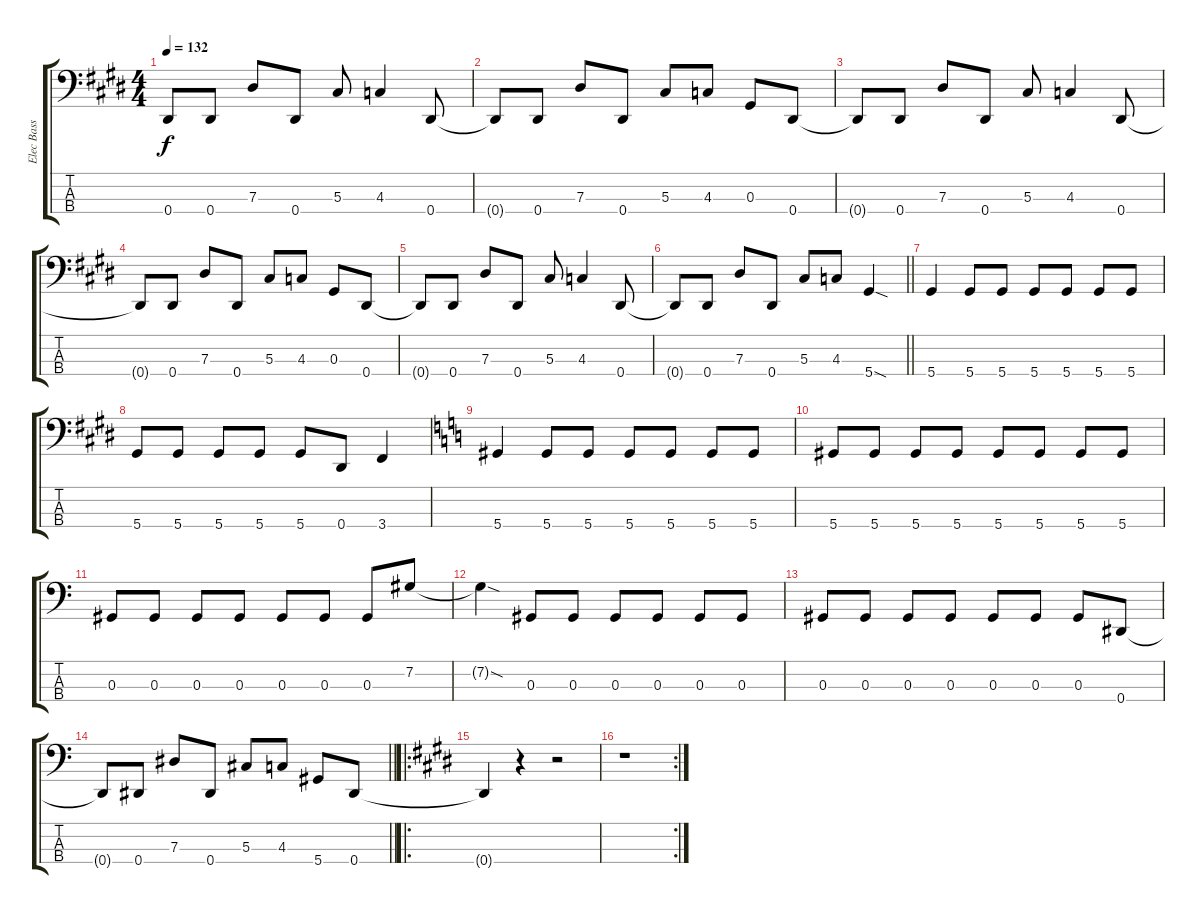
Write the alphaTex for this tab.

\track ("Elec Bass (pick)" "Elec Bass ") {instrument electricbasspick}
\staff {score tabs}
\tuning (Gb2 Db2 Ab1 Eb1) {hide}
\ts (4 4)
\tempo 132
\clef f4
\ks c#minor
0.4{t}.8{dy f} 0.4.8 7.3.8 0.4.8 5.3.8 4.3.4 0.4.8 |
0.4{t}.8 0.4.8 7.3.8 0.4.8 5.3.8 4.3.8 0.3.8 0.4.8 |
\ks e
0.4{t}.8 0.4.8 7.3.8 0.4.8 5.3.8 4.3.4 0.4.8 |
\ks c#minor
0.4{t}.8 0.4.8 7.3.8 0.4.8 5.3.8 4.3.8 0.3.8 0.4.8 |
\ks e
0.4{t}.8 0.4.8 7.3.8 0.4.8 5.3.8 4.3.4 0.4.8 |
\barLineRight lightlight
\ks c#minor
0.4{t}.8 0.4.8 7.3.8 0.4.8 5.3.8 4.3.8 5.4{sod}.4 |
\ks e
5.4.4 5.4.8 5.4.8 5.4.8 5.4.8 5.4.8 5.4.8 |
5.4.8 5.4.8 5.4.8 5.4.8 5.4.8 0.4.8 3.4.4 |
\ks c
5.4.4 5.4.8 5.4.8 5.4.8 5.4.8 5.4.8 5.4.8 |
5.4.8 5.4.8 5.4.8 5.4.8 5.4.8 5.4.8 5.4.8 5.4.8 |
0.3.8 0.3.8 0.3.8 0.3.8 0.3.8 0.3.8 0.3.8 7.2.8 |
7.2{sod t}.4 0.3.8 0.3.8 0.3.8 0.3.8 0.3.8 0.3.8 |
0.3.8 0.3.8 0.3.8 0.3.8 0.3.8 0.3.8 0.3.8 0.4.8 |
\barLineRight lightlight
0.4{t}.8 0.4.8 7.3.8 0.4.8 5.3.8 4.3.8 5.4.8 0.4.8 |
\ro
\ks e
0.4{t}.4 r.4 r.2 |
\rc 2
\ks c#minor
r.1
